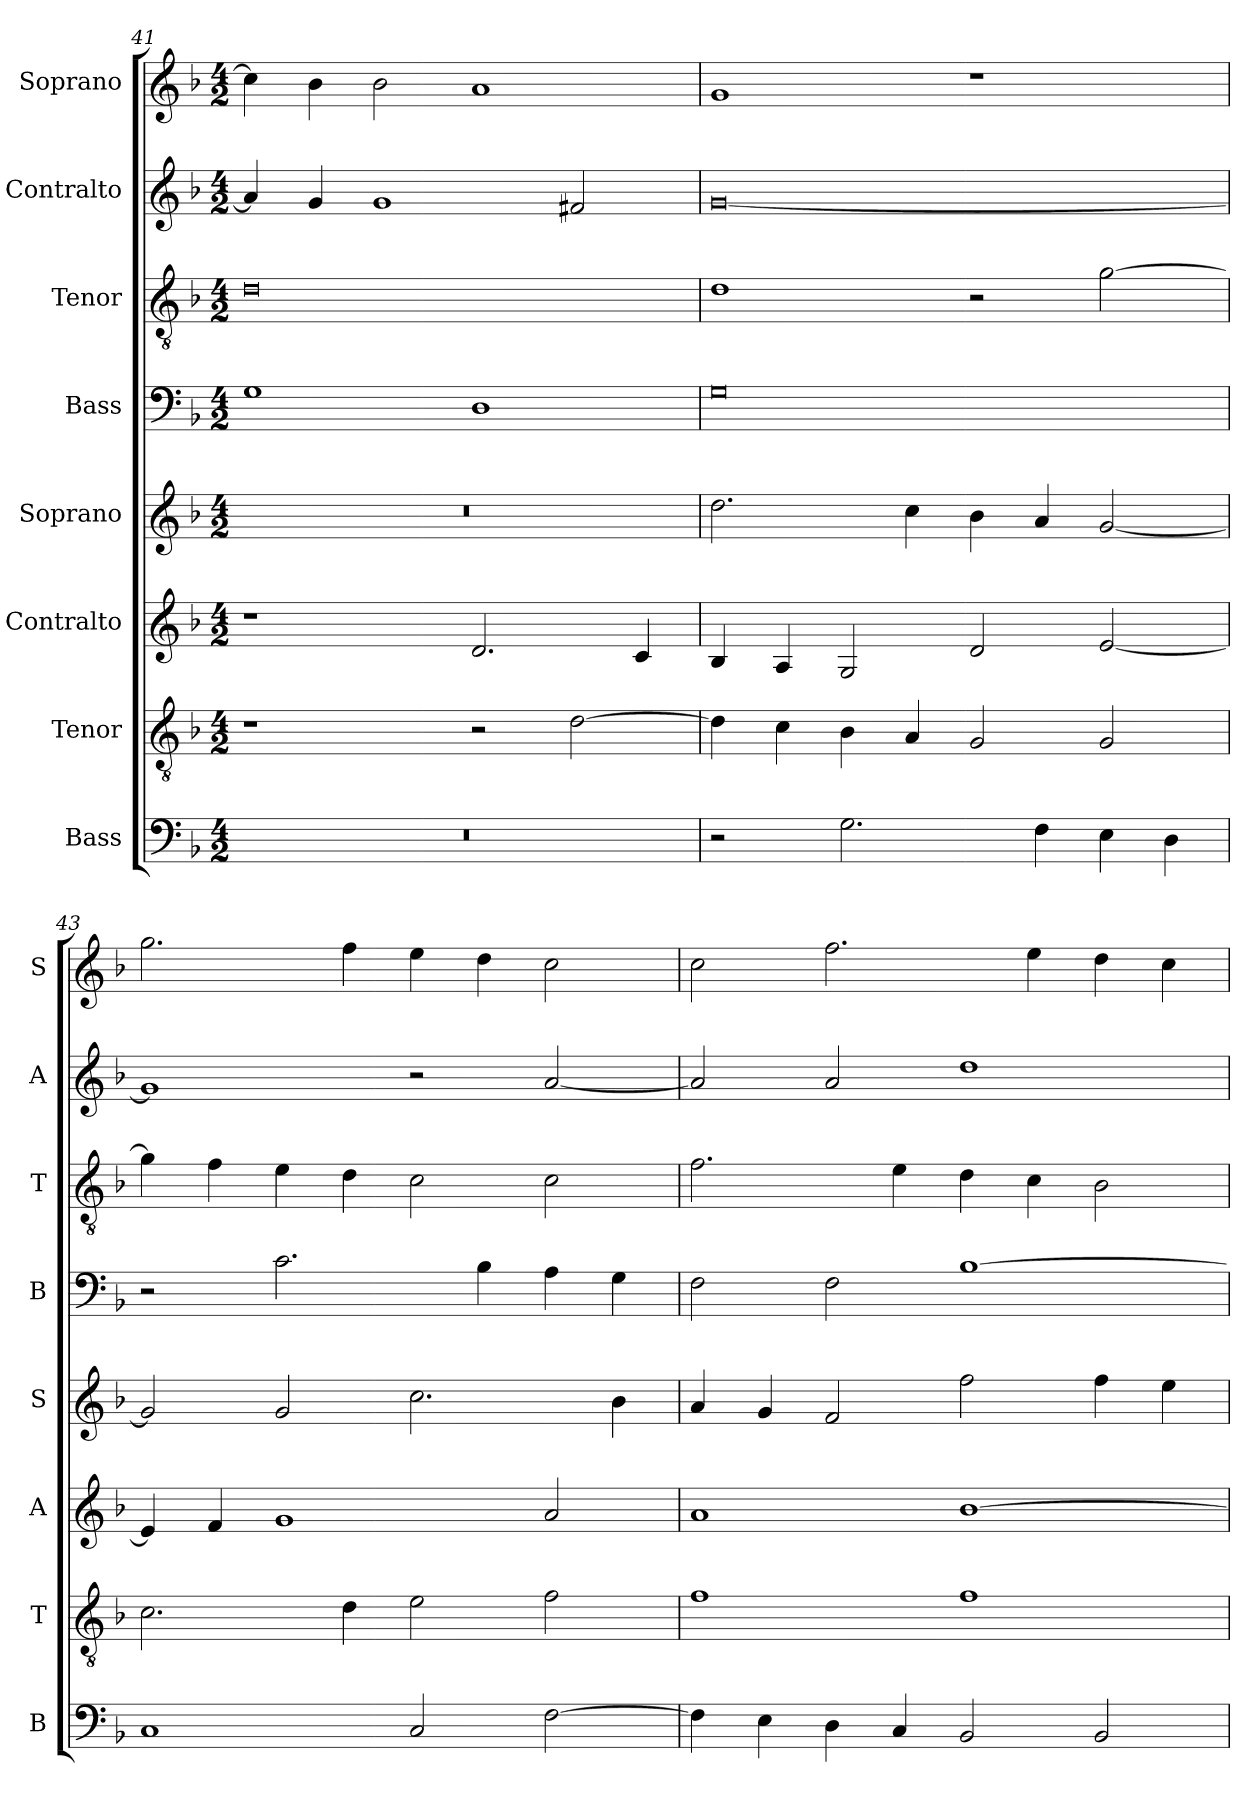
**kern	**kern	**kern	**kern	**kern	**kern	**kern	**kern
*part8	*part7	*part6	*part5	*part4	*part3	*part2	*part1
*staff8	*staff7	*staff6	*staff5	*staff4	*staff3	*staff2	*staff1
*I"Bass	*I"Tenor	*I"Contralto	*I"Soprano	*I"Bass	*I"Tenor	*I"Contralto	*I"Soprano
*I'B	*I'T	*I'A	*I'S	*I'B	*I'T	*I'A	*I'S
*clefF4	*clefGv2	*clefG2	*clefG2	*clefF4	*clefGv2	*clefG2	*clefG2
*k[b-]	*k[b-]	*k[b-]	*k[b-]	*k[b-]	*k[b-]	*k[b-]	*k[b-]
*G:dor	*G:dor	*G:dor	*G:dor	*G:dor	*G:dor	*G:dor	*G:dor
*M4/2	*M4/2	*M4/2	*M4/2	*M4/2	*M4/2	*M4/2	*M4/2
=41	=41	=41	=41	=41	=41	=41	=41
0r	1r	1r	0r	1G	0d	4a]	4cc]
.	.	.	.	.	.	4g	4b-
.	.	.	.	.	.	1g	2b-
.	2r	2.d	.	1D	.	.	1a
.	[2d	.	.	.	.	2f#X	.
.	.	4c	.	.	.	.	.
=42	=42	=42	=42	=42	=42	=42	=42
2r	4d]	4B-	2.dd	0G	1d	[0g	1g
.	4c	4A	.	.	.	.	.
2.G	4B-	2G	.	.	.	.	.
.	4A	.	4cc	.	.	.	.
.	2G	2d	4b-	.	2r	.	1r
4F	.	.	4a	.	.	.	.
4E	2G	[2e	[2g	.	[2g	.	.
4D	.	.	.	.	.	.	.
=43	=43	=43	=43	=43	=43	=43	=43
1C	2.c	4e]	2g]	2r	4g]	1g]	2.gg
.	.	4f	.	.	4f	.	.
.	.	1g	2g	2.c	4e	.	.
.	4d	.	.	.	4d	.	4ff
2C	2e	.	2.cc	.	2c	2r	4ee
.	.	.	.	4B-	.	.	4dd
[2F	2f	2a	.	4A	2c	[2a	2cc
.	.	.	4b-	4G	.	.	.
=44	=44	=44	=44	=44	=44	=44	=44
4F]	1f	1a	4a	2F	2.f	2a]	2cc
4E	.	.	4g	.	.	.	.
4D	.	.	2f	2F	.	2a	2.ff
4C	.	.	.	.	4e	.	.
2BB-	1f	[1b-	2ff	[1B-	4d	1dd	.
.	.	.	.	.	4c	.	4ee
2BB-	.	.	4ff	.	2B-	.	4dd
.	.	.	4ee	.	.	.	4cc
=	=	=	=	=	=	=	=
*-	*-	*-	*-	*-	*-	*-	*-
